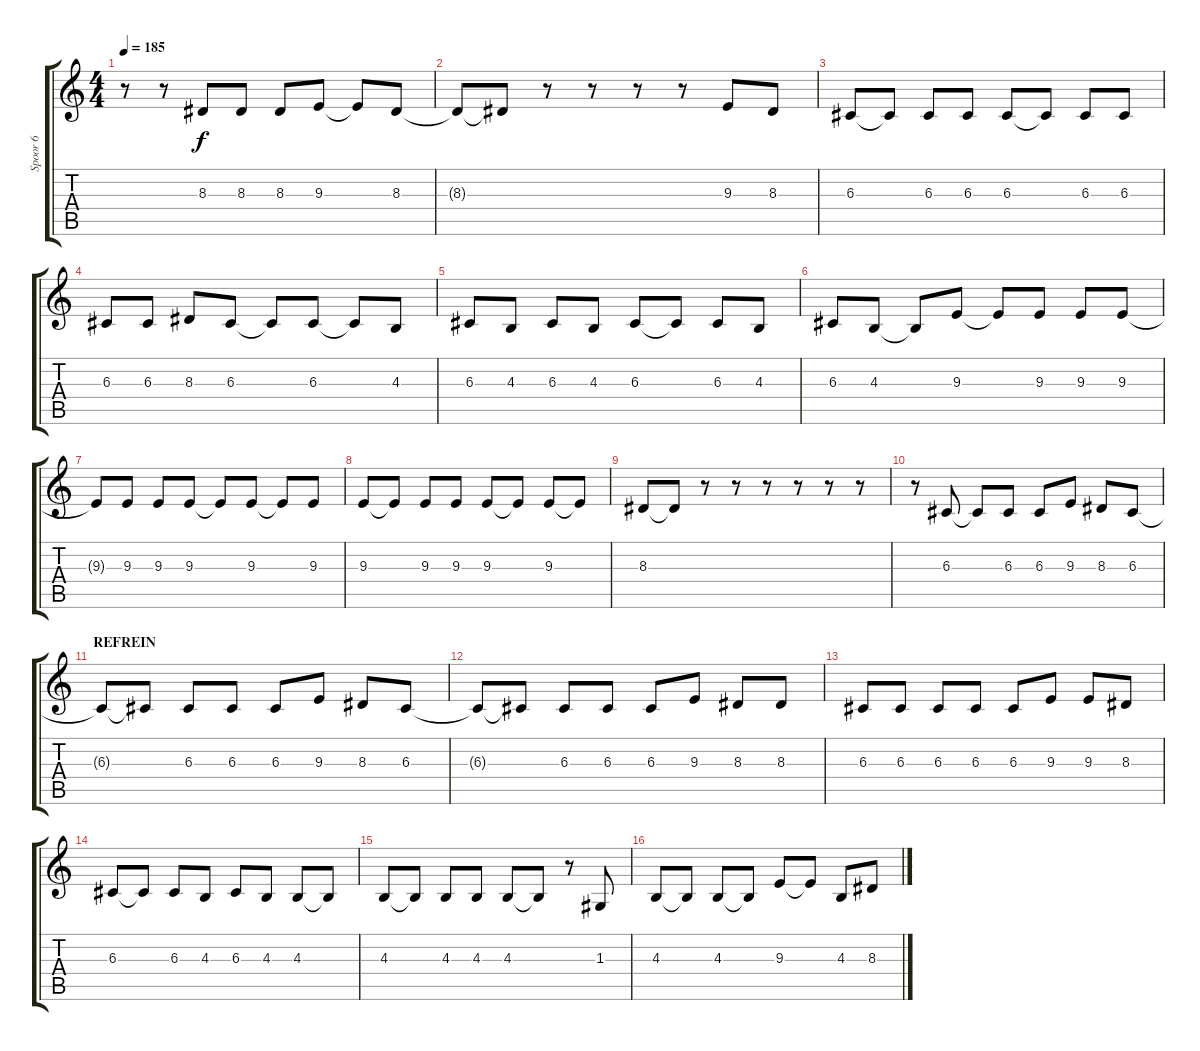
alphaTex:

\track ("Spoor 6" "Spoor 6") {instrument altosax}
\staff {score tabs}
\tuning (E4 B3 G3 D3 A2 E2) {hide}
\ts (4 4)
\tempo 185
\clef g2
\ks c
r.8{dy f} r.8 8.3.8 8.3.8 8.3.8 9.3.8 9.3{t}.8 8.3.8 |
8.3{t}.8 8.3{t}.8 r.8 r.8 r.8 r.8 9.3.8 8.3.8 |
6.3.8 6.3{t}.8 6.3.8 6.3.8 6.3.8 6.3{t}.8 6.3.8 6.3.8 |
6.3.8 6.3.8 8.3.8 6.3.8 6.3{t}.8 6.3.8 6.3{t}.8 4.3.8 |
6.3.8 4.3.8 6.3.8 4.3.8 6.3.8 6.3{t}.8 6.3.8 4.3.8 |
6.3.8 4.3.8 4.3{t}.8 9.3.8 9.3{t}.8 9.3.8 9.3.8 9.3.8 |
9.3{t}.8 9.3.8 9.3.8 9.3.8 9.3{t}.8 9.3.8 9.3{t}.8 9.3.8 |
9.3.8 9.3{t}.8 9.3.8 9.3.8 9.3.8 9.3{t}.8 9.3.8 9.3{t}.8 |
8.3.8 8.3{t}.8 r.8 r.8 r.8 r.8 r.8 r.8 |
r.8 6.3.8 6.3{t}.8 6.3.8 6.3.8 9.3.8 8.3.8 6.3.8 |
\section ("" "REFREIN")
6.3{t}.8 6.3{t}.8 6.3.8 6.3.8 6.3.8 9.3.8 8.3.8 6.3.8 |
6.3{t}.8 6.3{t}.8 6.3.8 6.3.8 6.3.8 9.3.8 8.3.8 8.3.8 |
6.3.8 6.3.8 6.3.8 6.3.8 6.3.8 9.3.8 9.3.8 8.3.8 |
6.3.8 6.3{t}.8 6.3.8 4.3.8 6.3.8 4.3.8 4.3.8 4.3{t}.8 |
4.3.8 4.3{t}.8 4.3.8 4.3.8 4.3.8 4.3{t}.8 r.8 1.3.8 |
4.3.8 4.3{t}.8 4.3.8 4.3{t}.8 9.3.8 9.3{t}.8 4.3.8 8.3.8
